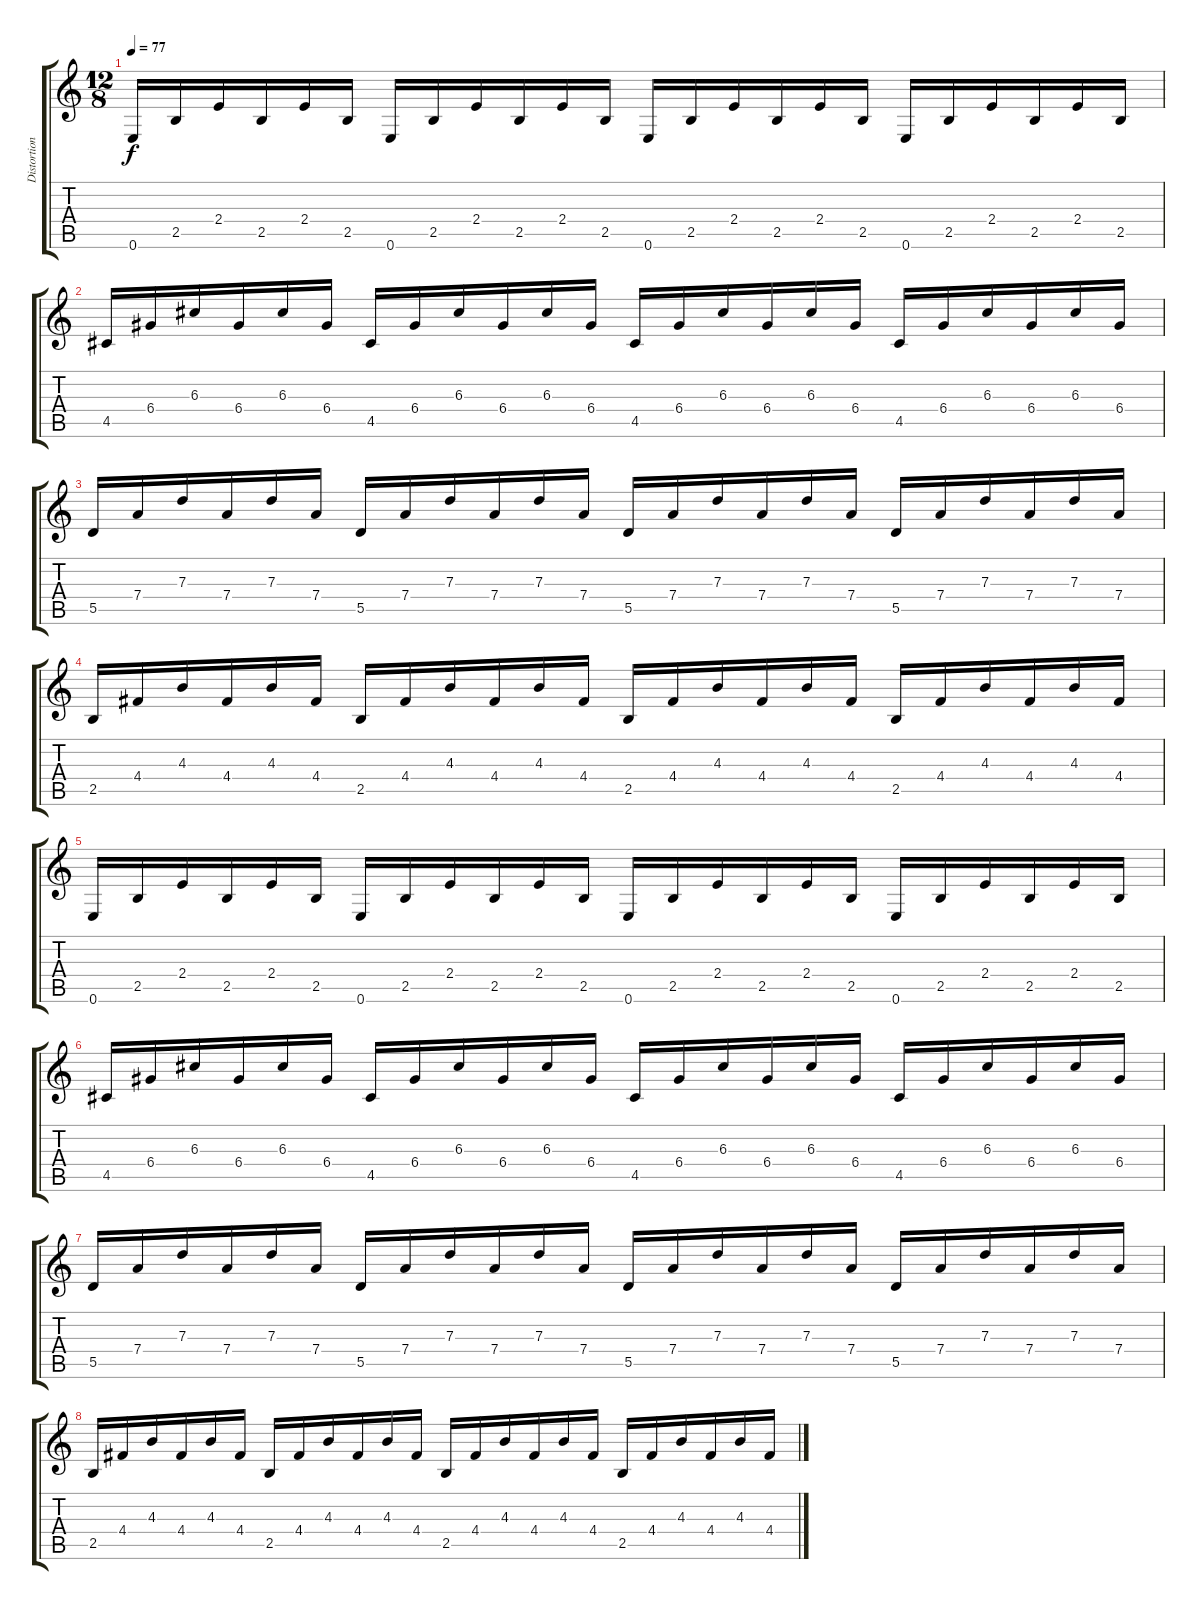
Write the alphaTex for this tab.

\track ("Distortion Guitar 2" "Distortion") {instrument distortionguitar}
\staff {score tabs}
\tuning (E4 B3 G3 D3 A2 E2) {hide}
\ts (12 8)
\tempo 77
\clef g2
\ks c
0.6.16{dy f} 2.5.16 2.4.16 2.5.16 2.4.16 2.5.16 0.6.16 2.5.16 2.4.16 2.5.16 2.4.16 2.5.16 0.6.16 2.5.16 2.4.16 2.5.16 2.4.16 2.5.16 0.6.16 2.5.16 2.4.16 2.5.16 2.4.16 2.5.16 |
4.5.16 6.4.16 6.3.16 6.4.16 6.3.16 6.4.16 4.5.16 6.4.16 6.3.16 6.4.16 6.3.16 6.4.16 4.5.16 6.4.16 6.3.16 6.4.16 6.3.16 6.4.16 4.5.16 6.4.16 6.3.16 6.4.16 6.3.16 6.4.16 |
5.5.16 7.4.16 7.3.16 7.4.16 7.3.16 7.4.16 5.5.16 7.4.16 7.3.16 7.4.16 7.3.16 7.4.16 5.5.16 7.4.16 7.3.16 7.4.16 7.3.16 7.4.16 5.5.16 7.4.16 7.3.16 7.4.16 7.3.16 7.4.16 |
2.5.16 4.4.16 4.3.16 4.4.16 4.3.16 4.4.16 2.5.16 4.4.16 4.3.16 4.4.16 4.3.16 4.4.16 2.5.16 4.4.16 4.3.16 4.4.16 4.3.16 4.4.16 2.5.16 4.4.16 4.3.16 4.4.16 4.3.16 4.4.16 |
0.6.16 2.5.16 2.4.16 2.5.16 2.4.16 2.5.16 0.6.16 2.5.16 2.4.16 2.5.16 2.4.16 2.5.16 0.6.16 2.5.16 2.4.16 2.5.16 2.4.16 2.5.16 0.6.16 2.5.16 2.4.16 2.5.16 2.4.16 2.5.16 |
4.5.16 6.4.16 6.3.16 6.4.16 6.3.16 6.4.16 4.5.16 6.4.16 6.3.16 6.4.16 6.3.16 6.4.16 4.5.16 6.4.16 6.3.16 6.4.16 6.3.16 6.4.16 4.5.16 6.4.16 6.3.16 6.4.16 6.3.16 6.4.16 |
5.5.16 7.4.16 7.3.16 7.4.16 7.3.16 7.4.16 5.5.16 7.4.16 7.3.16 7.4.16 7.3.16 7.4.16 5.5.16 7.4.16 7.3.16 7.4.16 7.3.16 7.4.16 5.5.16 7.4.16 7.3.16 7.4.16 7.3.16 7.4.16 |
2.5.16 4.4.16 4.3.16 4.4.16 4.3.16 4.4.16 2.5.16 4.4.16 4.3.16 4.4.16 4.3.16 4.4.16 2.5.16 4.4.16 4.3.16 4.4.16 4.3.16 4.4.16 2.5.16 4.4.16 4.3.16 4.4.16 4.3.16 4.4.16
